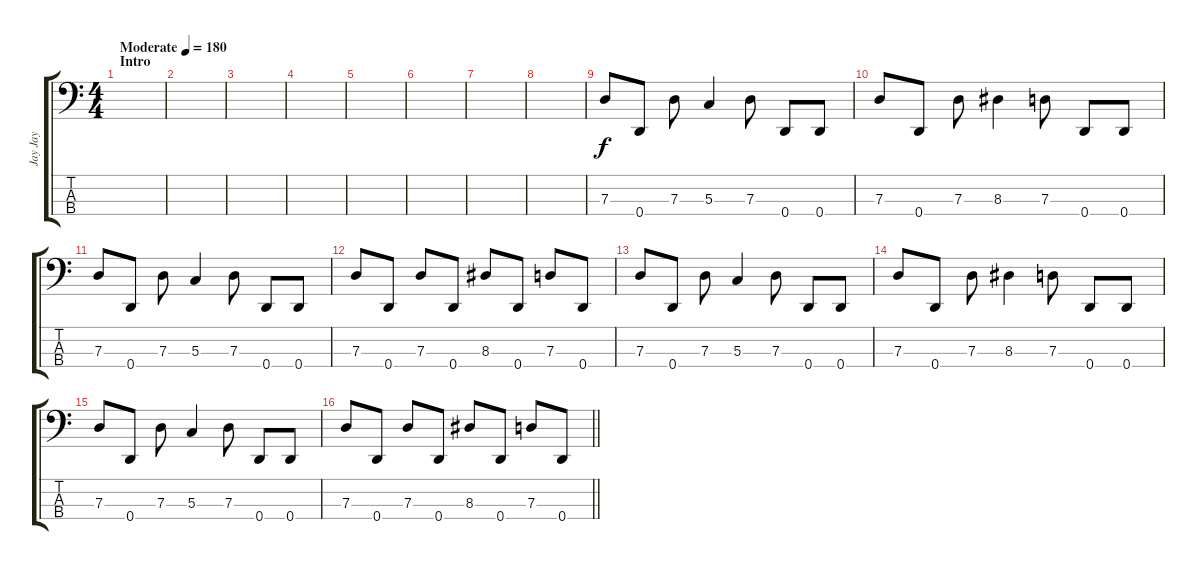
\track ("Jay Jay" "Jay Jay") {instrument electricbasspick}
\staff {score tabs}
\tuning (F2 C2 G1 D1) {hide}
\ts (4 4)
\section ("" "Intro")
\tempo (180 "Moderate")
\clef f4
\ks c
|
|
|
|
|
|
|
|
7.3.8 0.4.8 7.3.8 5.3.4 7.3.8 0.4.8 0.4.8 |
7.3.8 0.4.8 7.3.8 8.3.4 7.3.8 0.4.8 0.4.8 |
7.3.8 0.4.8 7.3.8 5.3.4 7.3.8 0.4.8 0.4.8 |
7.3.8 0.4.8 7.3.8 0.4.8 8.3.8 0.4.8 7.3.8 0.4.8 |
7.3.8 0.4.8 7.3.8 5.3.4 7.3.8 0.4.8 0.4.8 |
7.3.8 0.4.8 7.3.8 8.3.4 7.3.8 0.4.8 0.4.8 |
7.3.8 0.4.8 7.3.8 5.3.4 7.3.8 0.4.8 0.4.8 |
\barLineRight lightlight
7.3.8 0.4.8 7.3.8 0.4.8 8.3.8 0.4.8 7.3.8 0.4.8
